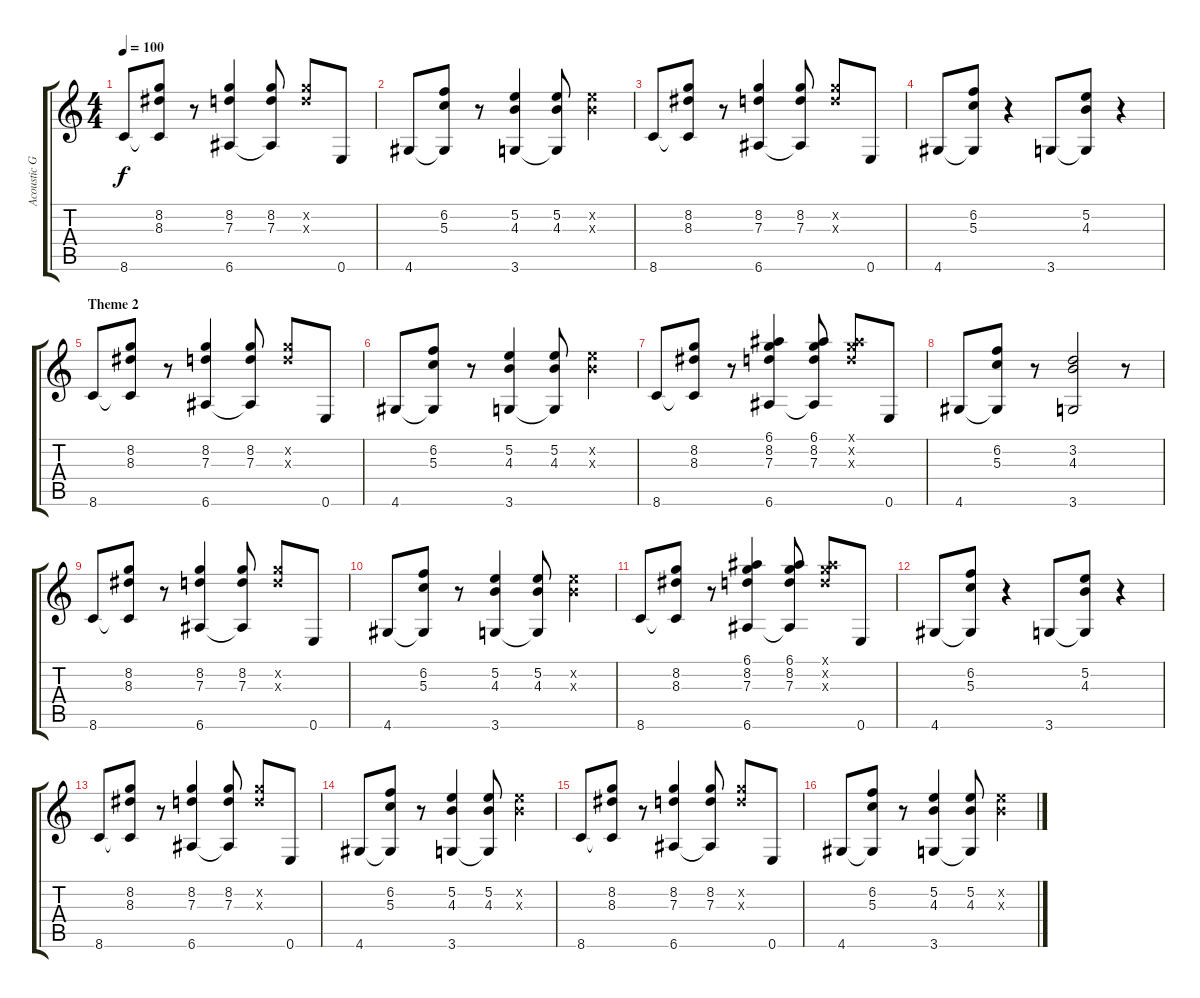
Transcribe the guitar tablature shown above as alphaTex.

\track ("Acoustic Guitar" "Acoustic G") {instrument acousticguitarsteel}
\staff {score tabs}
\tuning (E4 B3 G3 D3 A2 E2) {hide}
\ts (4 4)
\tempo 100
\clef g2
\ks c
8.6.8{dy f} (8.2 8.3 8.6{t}).8 r.8 (8.2 7.3 6.6).4 (8.2 7.3 6.6{t}).8 (8.2{x} 7.3{x}).8 0.6.8 |
4.6.8 (6.2 5.3 4.6{t}).8 r.8 (5.2 4.3 3.6).4 (5.2 4.3 3.6{t}).8 (5.2{x} 4.3{x}).4 |
8.6.8 (8.2 8.3 8.6{t}).8 r.8 (8.2 7.3 6.6).4 (8.2 7.3 6.6{t}).8 (8.2{x} 7.3{x}).8 0.6.8 |
4.6.8 (6.2 5.3 4.6{t}).8 r.4 3.6.8 (5.2 4.3 3.6{t}).8 r.4 |
\section ("" "Theme 2")
8.6.8 (8.2 8.3 8.6{t}).8 r.8 (8.2 7.3 6.6).4 (8.2 7.3 6.6{t}).8 (8.2{x} 7.3{x}).8 0.6.8 |
4.6.8 (6.2 5.3 4.6{t}).8 r.8 (5.2 4.3 3.6).4 (5.2 4.3 3.6{t}).8 (5.2{x} 4.3{x}).4 |
8.6.8 (8.2 8.3 8.6{t}).8 r.8 (6.1 8.2 7.3 6.6).4 (6.1 8.2 7.3 6.6{t}).8 (6.1{x} 8.2{x} 7.3{x}).8 0.6.8 |
4.6.8 (6.2 5.3 4.6{t}).8 r.8 (3.2 4.3 3.6).2 r.8 |
8.6.8 (8.2 8.3 8.6{t}).8 r.8 (8.2 7.3 6.6).4 (8.2 7.3 6.6{t}).8 (8.2{x} 7.3{x}).8 0.6.8 |
4.6.8 (6.2 5.3 4.6{t}).8 r.8 (5.2 4.3 3.6).4 (5.2 4.3 3.6{t}).8 (5.2{x} 4.3{x}).4 |
8.6.8 (8.2 8.3 8.6{t}).8 r.8 (6.1 8.2 7.3 6.6).4 (6.1 8.2 7.3 6.6{t}).8 (6.1{x} 8.2{x} 7.3{x}).8 0.6.8 |
4.6.8 (6.2 5.3 4.6{t}).8 r.4 3.6.8 (5.2 4.3 3.6{t}).8 r.4 |
8.6.8 (8.2 8.3 8.6{t}).8 r.8 (8.2 7.3 6.6).4 (8.2 7.3 6.6{t}).8 (8.2{x} 7.3{x}).8 0.6.8 |
4.6.8 (6.2 5.3 4.6{t}).8 r.8 (5.2 4.3 3.6).4 (5.2 4.3 3.6{t}).8 (5.2{x} 4.3{x}).4 |
8.6.8 (8.2 8.3 8.6{t}).8 r.8 (8.2 7.3 6.6).4 (8.2 7.3 6.6{t}).8 (8.2{x} 7.3{x}).8 0.6.8 |
4.6.8 (6.2 5.3 4.6{t}).8 r.8 (5.2 4.3 3.6).4 (5.2 4.3 3.6{t}).8 (5.2{x} 4.3{x}).4
